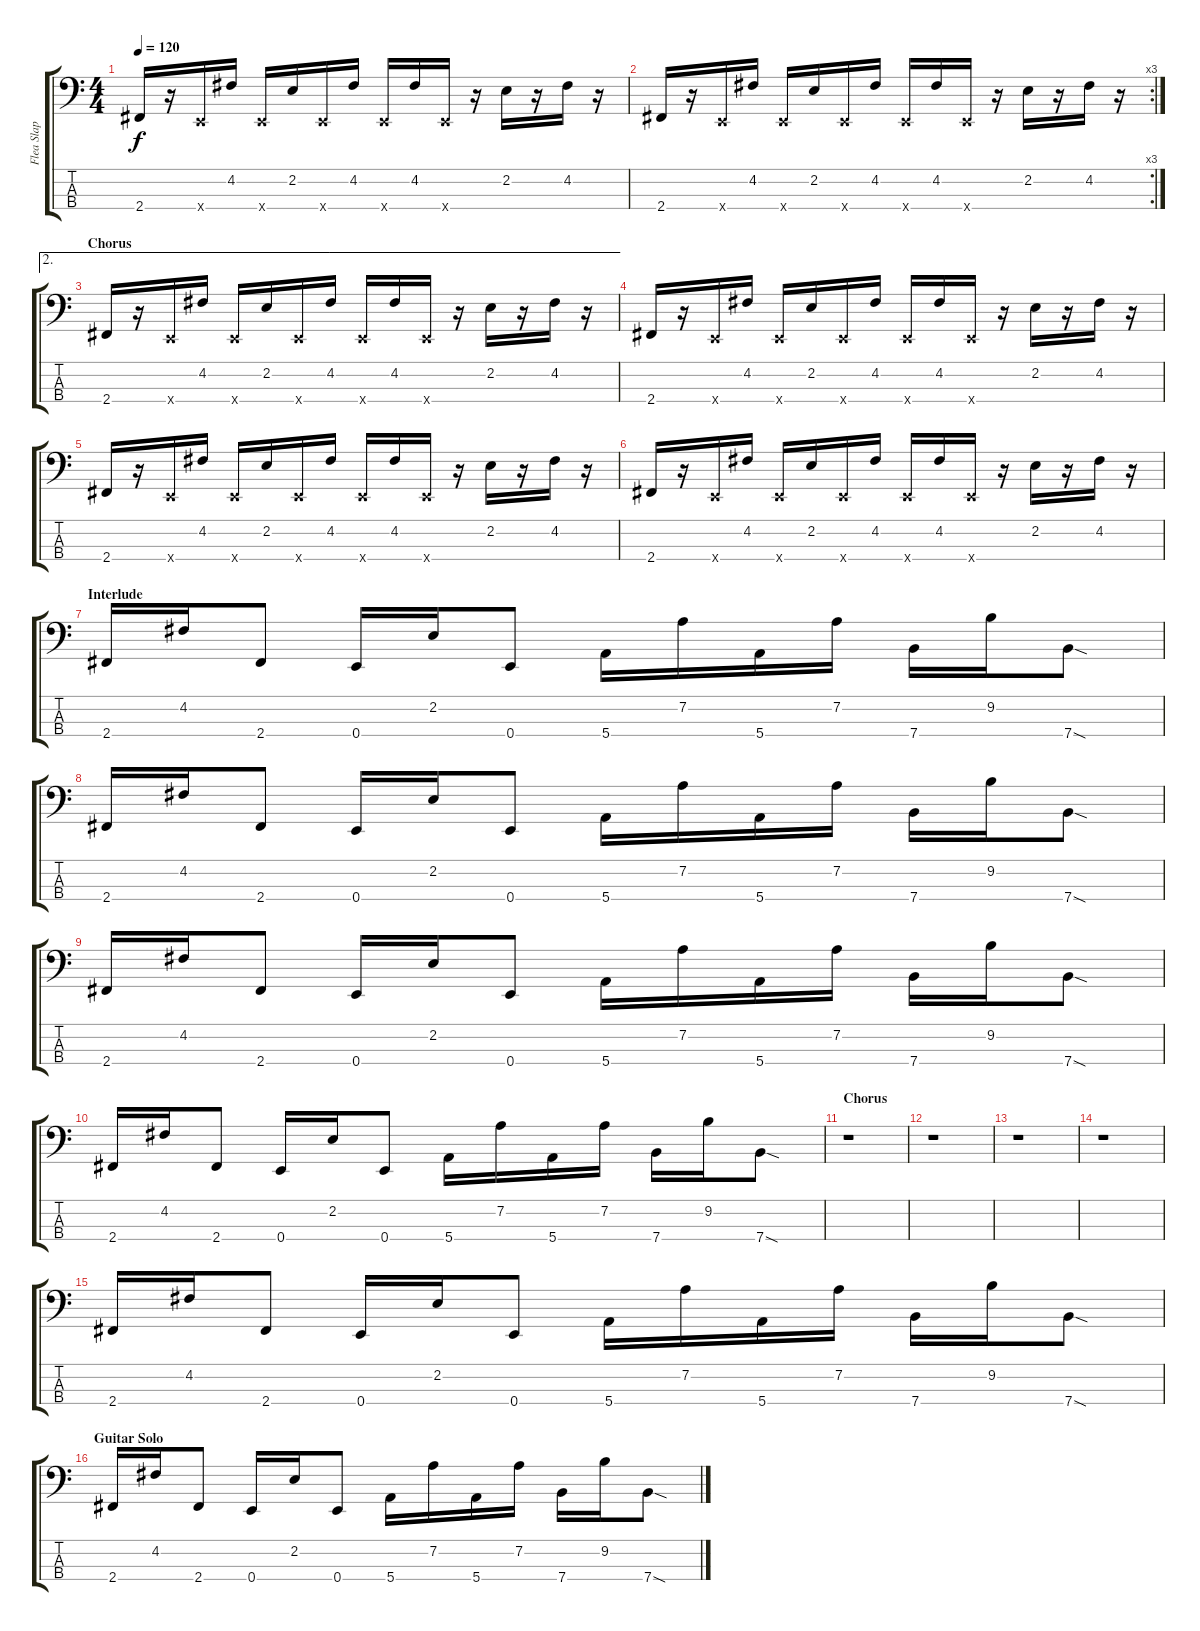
\track ("Flea Slap" "Flea Slap") {instrument slapbass1}
\staff {score tabs}
\tuning (G2 D2 A1 E1) {hide}
\ts (4 4)
\tempo 120
\clef f4
\ks c
2.4.16{dy f} r.16 0.4{x}.16 4.2.16 0.4{x}.16 2.2.16 0.4{x}.16 4.2.16 0.4{x}.16 4.2.16 0.4{x}.16 r.16 2.2.16 r.16 4.2.16 r.16 |
\rc 3
2.4.16 r.16 0.4{x}.16 4.2.16 0.4{x}.16 2.2.16 0.4{x}.16 4.2.16 0.4{x}.16 4.2.16 0.4{x}.16 r.16 2.2.16 r.16 4.2.16 r.16 |
\ae 2
\section ("" "Chorus")
2.4.16 r.16 0.4{x}.16 4.2.16 0.4{x}.16 2.2.16 0.4{x}.16 4.2.16 0.4{x}.16 4.2.16 0.4{x}.16 r.16 2.2.16 r.16 4.2.16 r.16 |
2.4.16 r.16 0.4{x}.16 4.2.16 0.4{x}.16 2.2.16 0.4{x}.16 4.2.16 0.4{x}.16 4.2.16 0.4{x}.16 r.16 2.2.16 r.16 4.2.16 r.16 |
2.4.16 r.16 0.4{x}.16 4.2.16 0.4{x}.16 2.2.16 0.4{x}.16 4.2.16 0.4{x}.16 4.2.16 0.4{x}.16 r.16 2.2.16 r.16 4.2.16 r.16 |
2.4.16 r.16 0.4{x}.16 4.2.16 0.4{x}.16 2.2.16 0.4{x}.16 4.2.16 0.4{x}.16 4.2.16 0.4{x}.16 r.16 2.2.16 r.16 4.2.16 r.16 |
\section ("" "Interlude")
2.4.16 4.2.16 2.4.8 0.4.16 2.2.16 0.4.8 5.4.16 7.2.16 5.4.16 7.2.16 7.4.16 9.2.16 7.4{sod}.8 |
2.4.16 4.2.16 2.4.8 0.4.16 2.2.16 0.4.8 5.4.16 7.2.16 5.4.16 7.2.16 7.4.16 9.2.16 7.4{sod}.8 |
2.4.16 4.2.16 2.4.8 0.4.16 2.2.16 0.4.8 5.4.16 7.2.16 5.4.16 7.2.16 7.4.16 9.2.16 7.4{sod}.8 |
2.4.16 4.2.16 2.4.8 0.4.16 2.2.16 0.4.8 5.4.16 7.2.16 5.4.16 7.2.16 7.4.16 9.2.16 7.4{sod}.8 |
\section ("" "Chorus")
r.1 |
r.1 |
r.1 |
r.1 |
2.4.16 4.2.16 2.4.8 0.4.16 2.2.16 0.4.8 5.4.16 7.2.16 5.4.16 7.2.16 7.4.16 9.2.16 7.4{sod}.8 |
\section ("" "Guitar Solo")
2.4.16 4.2.16 2.4.8 0.4.16 2.2.16 0.4.8 5.4.16 7.2.16 5.4.16 7.2.16 7.4.16 9.2.16 7.4{sod}.8
